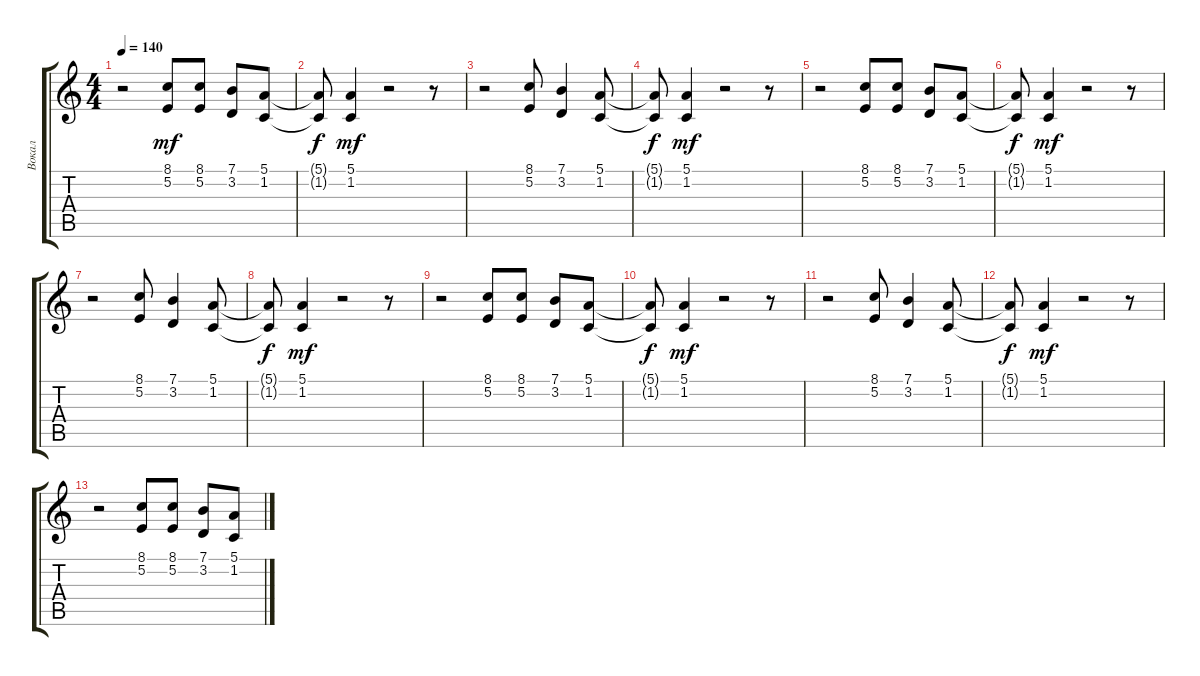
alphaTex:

\track ("Вокал" "Вокал") {instrument sopranosax}
\staff {score tabs}
\tuning (E4 B3 G3 D3 A2 E2) {hide}
\ts (4 4)
\tempo 140
\clef g2
\ks c
r.2{dy mf} (8.1 5.2).8 (8.1 5.2).8 (7.1 3.2).8 (5.1 1.2).8 |
(5.1{t} 1.2{t}).8{dy f} (5.1 1.2).4{dy mf} r.2 r.8 |
r.2 (8.1 5.2).8 (7.1 3.2).4 (5.1 1.2).8 |
(5.1{t} 1.2{t}).8{dy f} (5.1 1.2).4{dy mf} r.2 r.8 |
r.2 (8.1 5.2).8 (8.1 5.2).8 (7.1 3.2).8 (5.1 1.2).8 |
(5.1{t} 1.2{t}).8{dy f} (5.1 1.2).4{dy mf} r.2 r.8 |
r.2 (8.1 5.2).8 (7.1 3.2).4 (5.1 1.2).8 |
(5.1{t} 1.2{t}).8{dy f} (5.1 1.2).4{dy mf} r.2 r.8 |
r.2 (8.1 5.2).8 (8.1 5.2).8 (7.1 3.2).8 (5.1 1.2).8 |
(5.1{t} 1.2{t}).8{dy f} (5.1 1.2).4{dy mf} r.2 r.8 |
r.2 (8.1 5.2).8 (7.1 3.2).4 (5.1 1.2).8 |
(5.1{t} 1.2{t}).8{dy f} (5.1 1.2).4{dy mf} r.2 r.8 |
r.2 (8.1 5.2).8 (8.1 5.2).8 (7.1 3.2).8 (5.1 1.2).8
